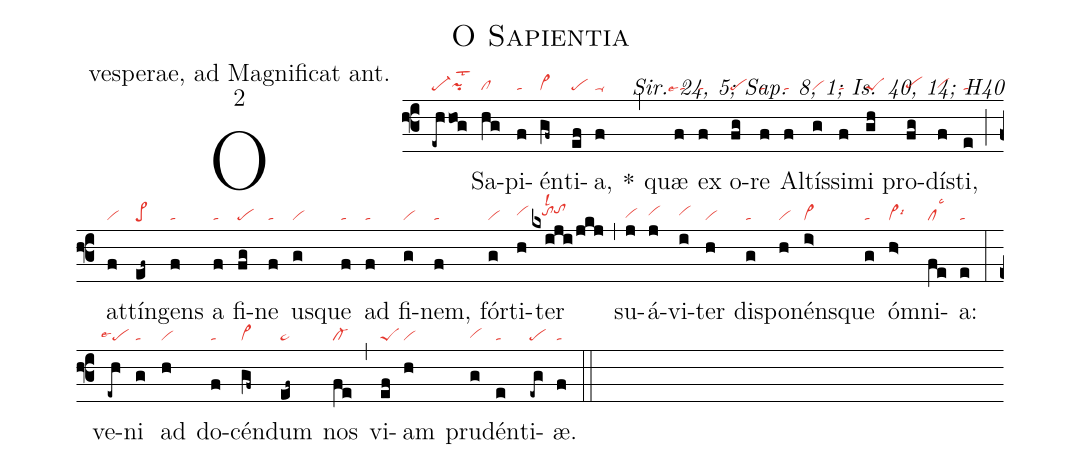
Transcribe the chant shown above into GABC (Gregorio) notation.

name: O Sapientia;
office-part: vesperae, ad Magnificat ant.;
mode: 2;
commentary: Sir. 24, 5; Sap. 8, 1; Is. 40, 14; H40;
nabc-lines: 1;
%%
(f3)
O(-eh/hog|pe-pihglst2) Sa(hg|cl)pi(f|ta)én(gf~|vi>)ti(ef|pe)a,(f|ta-) *(,)
quæ(f|``talse4) ex(f|ta) o(fg|pe)re(f|ta) Al(f|ta)tís(g|vi)si(f|ta)mi(gh|peS) pro(fg|pehg)dí(f|vihg)sti,(e|ta) (;)
at(f|vi)tín(ef~|pe>)gens(f|ta) a(f|ta) fi(fg|pe)ne(f|ta) u(g|vi)sque(f|ta) ad(f|ta) fi(g|vi)nem,(f|ta) fór(g|vi)ti(h|vihh)ter(kxiji/jkj|///tohhlsl2tohi) (,)
su(j|vihg)á(j|vihh)vi(i|vihh)ter(h|vi) di(g|ta)spo(h|vi)néns(i>|vi>)que(g|ta) ó(h>|vi>lsi6)mni(fe|cllsc3)a:(e|ta) (:)
ve(-eh|``pelse4)ni(g|ta) ad(h|vi) do(f|ta)cén(gf~|vi>)dum(ef~|ta>) nos(fe|cl-) (,)
vi(ef|peS)am(h|vi) pru(g|vihg)dén(e|ta)ti(-eg|pe)æ.(f|ta) (::)
